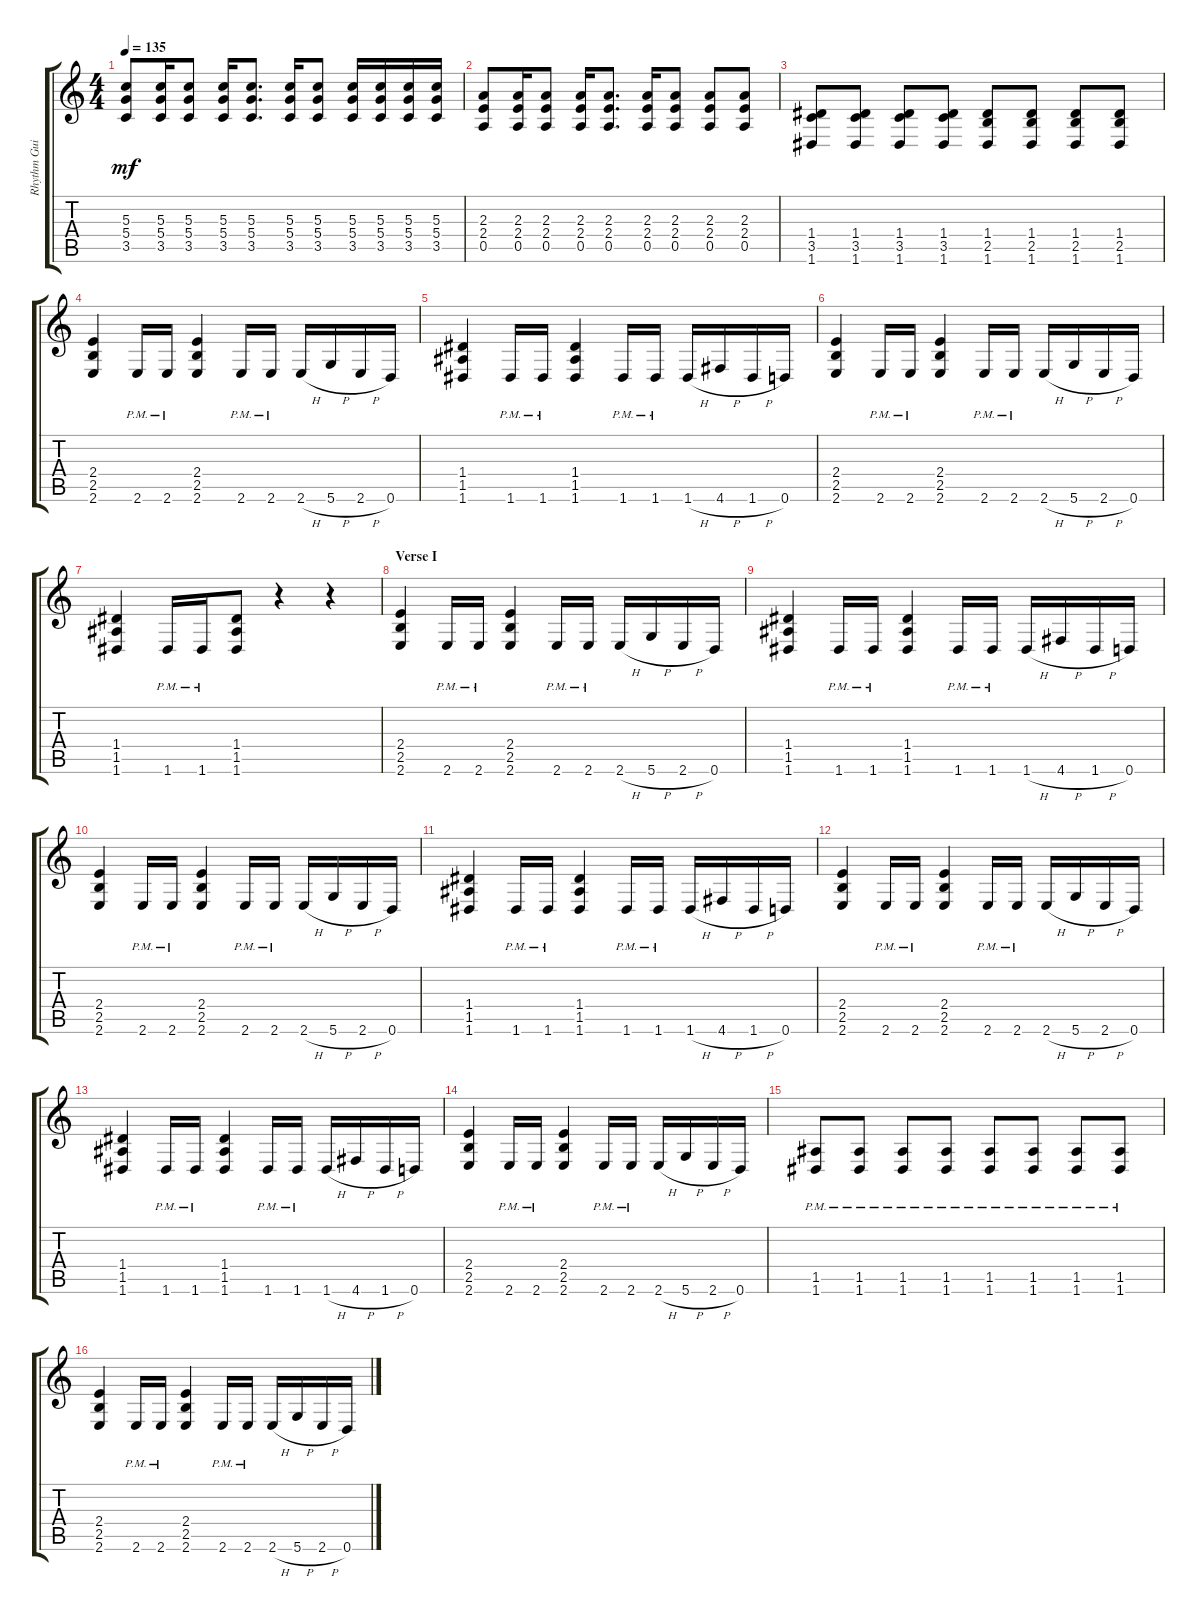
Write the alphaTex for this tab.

\track ("Rhythm Guitar (R)" "Rhythm Gui") {instrument distortionguitar}
\staff {score tabs}
\tuning (E4 B3 G3 D3 A2 D2) {hide}
\ts (4 4)
\tempo 135
\clef g2
\ks c
(5.3 5.4 3.5).8{dy mf} (5.3 5.4 3.5).16 (5.3 5.4 3.5).8 (5.3 5.4 3.5).16 (5.3 5.4 3.5).8{d} (5.3 5.4 3.5).16 (5.3 5.4 3.5).8 (5.3 5.4 3.5).16 (5.3 5.4 3.5).16 (5.3 5.4 3.5).16 (5.3 5.4 3.5).16 |
(2.3 2.4 0.5).8 (2.3 2.4 0.5).16 (2.3 2.4 0.5).8 (2.3 2.4 0.5).16 (2.3 2.4 0.5).8{d} (2.3 2.4 0.5).16 (2.3 2.4 0.5).8 (2.3 2.4 0.5).8 (2.3 2.4 0.5).8 |
(1.4 3.5 1.6).8 (1.4 3.5 1.6).8 (1.4 3.5 1.6).8 (1.4 3.5 1.6).8 (1.4 2.5 1.6).8 (1.4 2.5 1.6).8 (1.4 2.5 1.6).8 (1.4 2.5 1.6).8 |
(2.4 2.5 2.6).4 2.6{pm}.16 2.6{pm}.16 (2.4 2.5 2.6).4 2.6{pm}.16 2.6{pm}.16 2.6{h}.16 5.6{h}.16 2.6{h}.16 0.6.16 |
(1.4 1.5 1.6).4 1.6{pm}.16 1.6{pm}.16 (1.4 1.5 1.6).4 1.6{pm}.16 1.6{pm}.16 1.6{h}.16 4.6{h}.16 1.6{h}.16 0.6.16 |
(2.4 2.5 2.6).4 2.6{pm}.16 2.6{pm}.16 (2.4 2.5 2.6).4 2.6{pm}.16 2.6{pm}.16 2.6{h}.16 5.6{h}.16 2.6{h}.16 0.6.16 |
(1.4 1.5 1.6).4 1.6{pm}.16 1.6{pm}.16 (1.4 1.5 1.6).8 r.4 r.4 |
\section ("" "Verse I")
(2.4 2.5 2.6).4 2.6{pm}.16 2.6{pm}.16 (2.4 2.5 2.6).4 2.6{pm}.16 2.6{pm}.16 2.6{h}.16 5.6{h}.16 2.6{h}.16 0.6.16 |
(1.4 1.5 1.6).4 1.6{pm}.16 1.6{pm}.16 (1.4 1.5 1.6).4 1.6{pm}.16 1.6{pm}.16 1.6{h}.16 4.6{h}.16 1.6{h}.16 0.6.16 |
(2.4 2.5 2.6).4 2.6{pm}.16 2.6{pm}.16 (2.4 2.5 2.6).4 2.6{pm}.16 2.6{pm}.16 2.6{h}.16 5.6{h}.16 2.6{h}.16 0.6.16 |
(1.4 1.5 1.6).4 1.6{pm}.16 1.6{pm}.16 (1.4 1.5 1.6).4 1.6{pm}.16 1.6{pm}.16 1.6{h}.16 4.6{h}.16 1.6{h}.16 0.6.16 |
(2.4 2.5 2.6).4 2.6{pm}.16 2.6{pm}.16 (2.4 2.5 2.6).4 2.6{pm}.16 2.6{pm}.16 2.6{h}.16 5.6{h}.16 2.6{h}.16 0.6.16 |
(1.4 1.5 1.6).4 1.6{pm}.16 1.6{pm}.16 (1.4 1.5 1.6).4 1.6{pm}.16 1.6{pm}.16 1.6{h}.16 4.6{h}.16 1.6{h}.16 0.6.16 |
(2.4 2.5 2.6).4 2.6{pm}.16 2.6{pm}.16 (2.4 2.5 2.6).4 2.6{pm}.16 2.6{pm}.16 2.6{h}.16 5.6{h}.16 2.6{h}.16 0.6.16 |
(1.5{pm} 1.6{pm}).8 (1.5{pm} 1.6{pm}).8 (1.5{pm} 1.6{pm}).8 (1.5{pm} 1.6{pm}).8 (1.5{pm} 1.6{pm}).8 (1.5{pm} 1.6{pm}).8 (1.5{pm} 1.6{pm}).8 (1.5{pm} 1.6{pm}).8 |
(2.4 2.5 2.6).4 2.6{pm}.16 2.6{pm}.16 (2.4 2.5 2.6).4 2.6{pm}.16 2.6{pm}.16 2.6{h}.16 5.6{h}.16 2.6{h}.16 0.6.16
